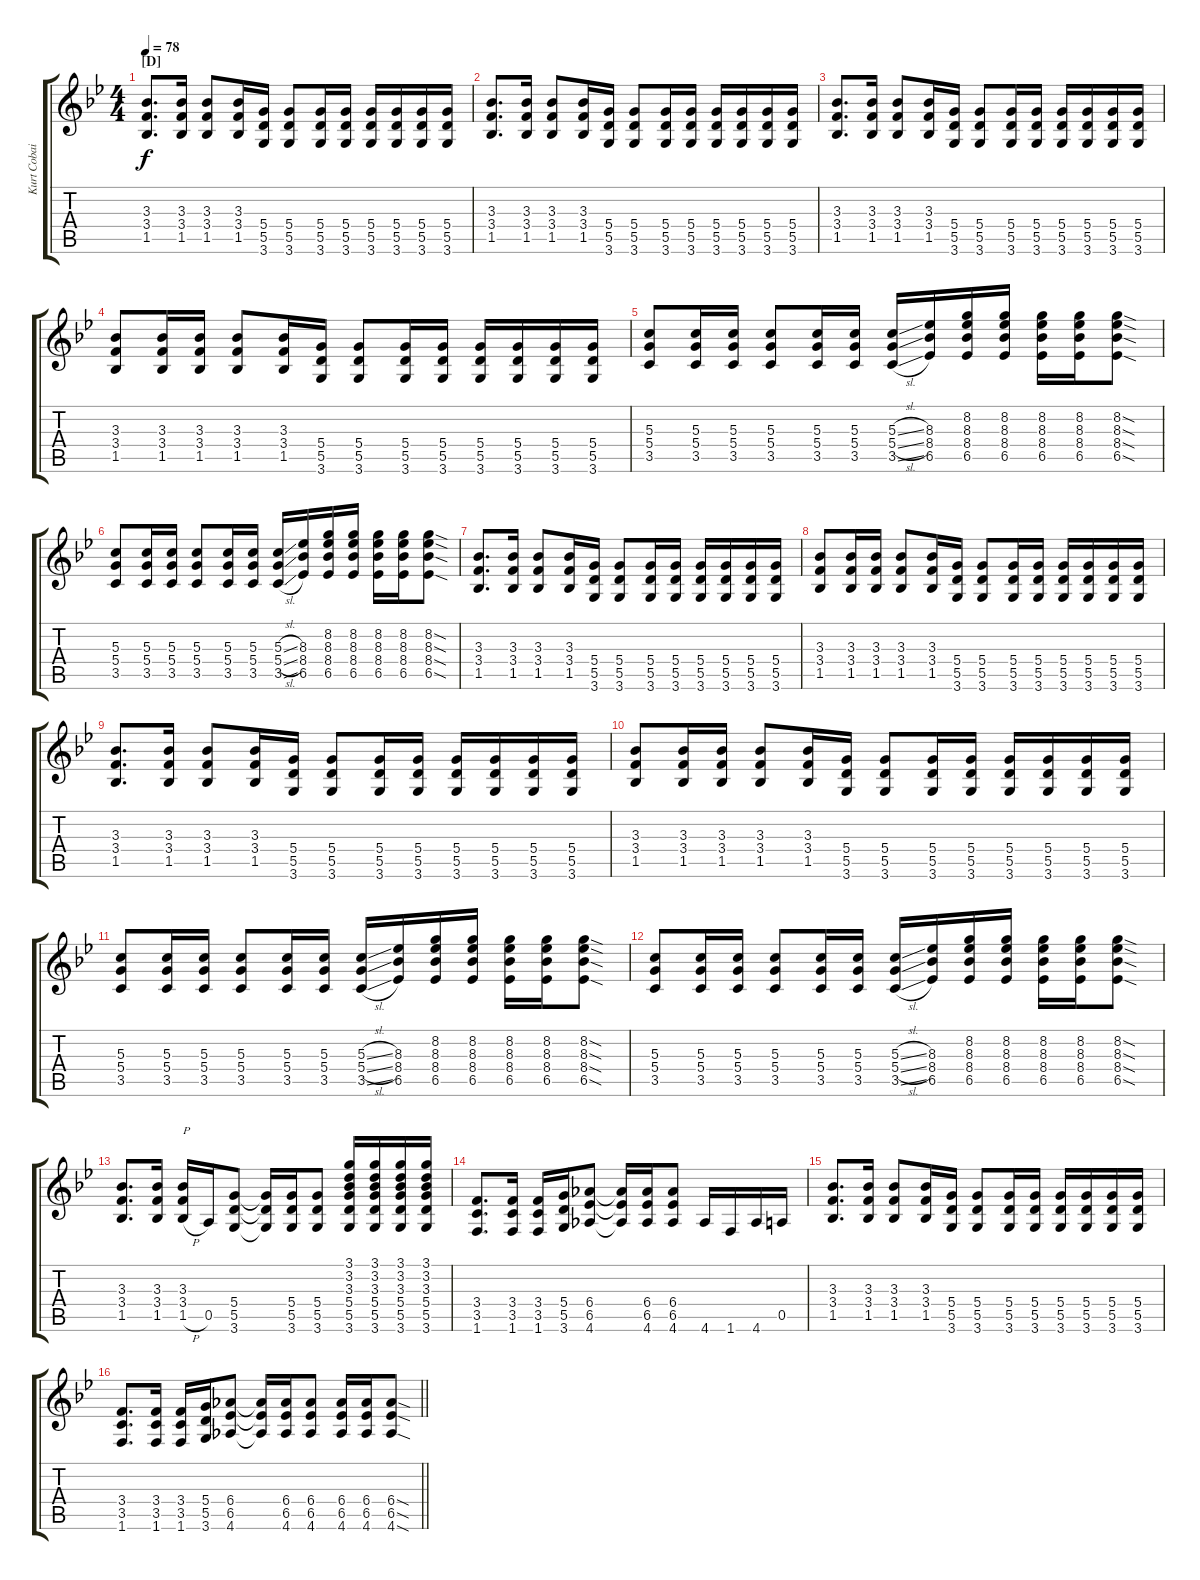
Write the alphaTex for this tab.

\track ("Kurt Cobain" "Kurt Cobai") {instrument distortionguitar}
\staff {score tabs}
\tuning (E4 B3 G3 D3 A2 E2) {hide}
\ts (4 4)
\section ("" "[D]")
\tempo 78
\clef g2
\ks bb
(3.3 3.4 1.5).8{d dy f} (3.3 3.4 1.5).16 (3.3 3.4 1.5).8 (3.3 3.4 1.5).16 (5.4 5.5 3.6).16 (5.4 5.5 3.6).8 (5.4 5.5 3.6).16 (5.4 5.5 3.6).16 (5.4 5.5 3.6).16 (5.4 5.5 3.6).16 (5.4 5.5 3.6).16 (5.4 5.5 3.6).16 |
(3.3 3.4 1.5).8{d} (3.3 3.4 1.5).16 (3.3 3.4 1.5).8 (3.3 3.4 1.5).16 (5.4 5.5 3.6).16 (5.4 5.5 3.6).8 (5.4 5.5 3.6).16 (5.4 5.5 3.6).16 (5.4 5.5 3.6).16 (5.4 5.5 3.6).16 (5.4 5.5 3.6).16 (5.4 5.5 3.6).16 |
(3.3 3.4 1.5).8{d} (3.3 3.4 1.5).16 (3.3 3.4 1.5).8 (3.3 3.4 1.5).16 (5.4 5.5 3.6).16 (5.4 5.5 3.6).8 (5.4 5.5 3.6).16 (5.4 5.5 3.6).16 (5.4 5.5 3.6).16 (5.4 5.5 3.6).16 (5.4 5.5 3.6).16 (5.4 5.5 3.6).16 |
(3.3 3.4 1.5).8 (3.3 3.4 1.5).16 (3.3 3.4 1.5).16 (3.3 3.4 1.5).8 (3.3 3.4 1.5).16 (5.4 5.5 3.6).16 (5.4 5.5 3.6).8 (5.4 5.5 3.6).16 (5.4 5.5 3.6).16 (5.4 5.5 3.6).16 (5.4 5.5 3.6).16 (5.4 5.5 3.6).16 (5.4 5.5 3.6).16 |
(5.3 5.4 3.5).8 (5.3 5.4 3.5).16 (5.3 5.4 3.5).16 (5.3 5.4 3.5).8 (5.3 5.4 3.5).16 (5.3 5.4 3.5).16 (5.3{sl} 5.4{sl} 3.5{sl}).16 (8.3 8.4 6.5).16 (8.2 8.3 8.4 6.5).16 (8.2 8.3 8.4 6.5).16 (8.2 8.3 8.4 6.5).16 (8.2 8.3 8.4 6.5).16 (8.2{sod} 8.3{sod} 8.4{sod} 6.5{sod}).8 |
(5.3 5.4 3.5).8 (5.3 5.4 3.5).16 (5.3 5.4 3.5).16 (5.3 5.4 3.5).8 (5.3 5.4 3.5).16 (5.3 5.4 3.5).16 (5.3{sl} 5.4{sl} 3.5{sl}).16 (8.3 8.4 6.5).16 (8.2 8.3 8.4 6.5).16 (8.2 8.3 8.4 6.5).16 (8.2 8.3 8.4 6.5).16 (8.2 8.3 8.4 6.5).16 (8.2{sod} 8.3{sod} 8.4{sod} 6.5{sod}).8 |
(3.3 3.4 1.5).8{d} (3.3 3.4 1.5).16 (3.3 3.4 1.5).8 (3.3 3.4 1.5).16 (5.4 5.5 3.6).16 (5.4 5.5 3.6).8 (5.4 5.5 3.6).16 (5.4 5.5 3.6).16 (5.4 5.5 3.6).16 (5.4 5.5 3.6).16 (5.4 5.5 3.6).16 (5.4 5.5 3.6).16 |
(3.3 3.4 1.5).8 (3.3 3.4 1.5).16 (3.3 3.4 1.5).16 (3.3 3.4 1.5).8 (3.3 3.4 1.5).16 (5.4 5.5 3.6).16 (5.4 5.5 3.6).8 (5.4 5.5 3.6).16 (5.4 5.5 3.6).16 (5.4 5.5 3.6).16 (5.4 5.5 3.6).16 (5.4 5.5 3.6).16 (5.4 5.5 3.6).16 |
(3.3 3.4 1.5).8{d} (3.3 3.4 1.5).16 (3.3 3.4 1.5).8 (3.3 3.4 1.5).16 (5.4 5.5 3.6).16 (5.4 5.5 3.6).8 (5.4 5.5 3.6).16 (5.4 5.5 3.6).16 (5.4 5.5 3.6).16 (5.4 5.5 3.6).16 (5.4 5.5 3.6).16 (5.4 5.5 3.6).16 |
(3.3 3.4 1.5).8 (3.3 3.4 1.5).16 (3.3 3.4 1.5).16 (3.3 3.4 1.5).8 (3.3 3.4 1.5).16 (5.4 5.5 3.6).16 (5.4 5.5 3.6).8 (5.4 5.5 3.6).16 (5.4 5.5 3.6).16 (5.4 5.5 3.6).16 (5.4 5.5 3.6).16 (5.4 5.5 3.6).16 (5.4 5.5 3.6).16 |
(5.3 5.4 3.5).8 (5.3 5.4 3.5).16 (5.3 5.4 3.5).16 (5.3 5.4 3.5).8 (5.3 5.4 3.5).16 (5.3 5.4 3.5).16 (5.3{sl} 5.4{sl} 3.5{sl}).16 (8.3 8.4 6.5).16 (8.2 8.3 8.4 6.5).16 (8.2 8.3 8.4 6.5).16 (8.2 8.3 8.4 6.5).16 (8.2 8.3 8.4 6.5).16 (8.2{sod} 8.3{sod} 8.4{sod} 6.5{sod}).8 |
(5.3 5.4 3.5).8 (5.3 5.4 3.5).16 (5.3 5.4 3.5).16 (5.3 5.4 3.5).8 (5.3 5.4 3.5).16 (5.3 5.4 3.5).16 (5.3{sl} 5.4{sl} 3.5{sl}).16 (8.3 8.4 6.5).16 (8.2 8.3 8.4 6.5).16 (8.2 8.3 8.4 6.5).16 (8.2 8.3 8.4 6.5).16 (8.2 8.3 8.4 6.5).16 (8.2{sod} 8.3{sod} 8.4{sod} 6.5{sod}).8 |
(3.3 3.4 1.5).8{d} (3.3 3.4 1.5).16 (3.3 3.4 1.5{h}).16{txt "P"} 0.5.16 (5.4 5.5 3.6).8 (5.4{t} 5.5{t} 3.6{t}).16 (5.4 5.5 3.6).16 (5.4 5.5 3.6).8 (3.1 3.2 3.3 5.4 5.5 3.6).16 (3.1 3.2 3.3 5.4 5.5 3.6).16 (3.1 3.2 3.3 5.4 5.5 3.6).16 (3.1 3.2 3.3 5.4 5.5 3.6).16 |
(3.4 3.5 1.6).8{d} (3.4 3.5 1.6).16 (3.4 3.5 1.6).16 (5.4 5.5 3.6).16 (6.4 6.5 4.6).8 (6.4{t} 6.5{t} 4.6{t}).16 (6.4 6.5 4.6).16 (6.4 6.5 4.6).8 4.6.16 1.6.16 4.6.16 0.5.16 |
(3.3 3.4 1.5).8{d} (3.3 3.4 1.5).16 (3.3 3.4 1.5).8 (3.3 3.4 1.5).16 (5.4 5.5 3.6).16 (5.4 5.5 3.6).8 (5.4 5.5 3.6).16 (5.4 5.5 3.6).16 (5.4 5.5 3.6).16 (5.4 5.5 3.6).16 (5.4 5.5 3.6).16 (5.4 5.5 3.6).16 |
\barLineRight lightlight
(3.4 3.5 1.6).8{d} (3.4 3.5 1.6).16 (3.4 3.5 1.6).16 (5.4 5.5 3.6).16 (6.4 6.5 4.6).8 (6.4{t} 6.5{t} 4.6{t}).16 (6.4 6.5 4.6).16 (6.4 6.5 4.6).8 (6.4 6.5 4.6).16 (6.4 6.5 4.6).16 (6.4{sod} 6.5{sod} 4.6{sod}).8
